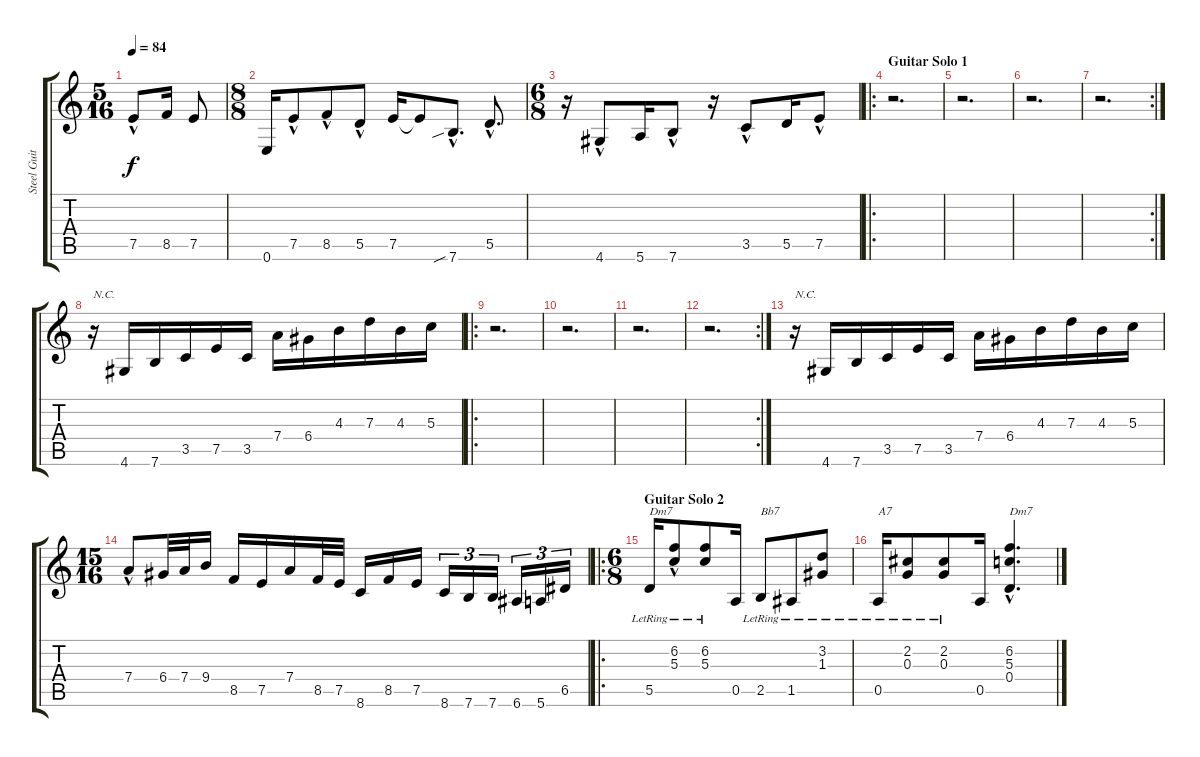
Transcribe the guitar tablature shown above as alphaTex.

\track ("Steel Guitar" "Steel Guit") {instrument acousticguitarsteel}
\staff {score tabs}
\tuning (E4 B3 G3 D3 A2 E2) {hide}
\ts (5 16)
\tempo 84
\clef g2
\ks c
7.5{hac}.8{dy f} 8.5.16 7.5.8 |
\ts (8 8)
0.6.16 7.5{hac}.8 8.5{hac}.8 5.5{hac}.8 7.5.16 7.5{t}.8 7.6{sib hac}.8{d} 5.5{hac}.8{d} |
\ts (6 8)
r.16 4.6{hac}.8 5.6.16 7.6{hac}.8 r.16 3.5{hac}.8 5.5.16 7.5{hac}.8 |
\ro
\section ("" "Guitar Solo 1")
r.2{d} |
r.2{d} |
r.2{d} |
\rc 2
r.2{d} |
r.16{txt "N.C."} 4.6.16 7.6.16 3.5.16 7.5.16 3.5.16 7.4.16 6.4.16 4.3.16 7.3.16 4.3.16 5.3.16 |
\ro
r.2{d} |
r.2{d} |
r.2{d} |
\rc 2
r.2{d} |
r.16{txt "N.C."} 4.6.16 7.6.16 3.5.16 7.5.16 3.5.16 7.4.16 6.4.16 4.3.16 7.3.16 4.3.16 5.3.16 |
\ts (15 16)
7.4{hac}.8 6.4.32 7.4.32 9.4.16 8.5.16 7.5.16 7.4.16 8.5.32 7.5.32 8.6.16 8.5.16 7.5.16 8.6.16{tu (3 2)} 7.6.16{tu (3 2)} 7.6.16{tu (3 2)} 6.6.16{tu (3 2)} 5.6.16{tu (3 2)} 6.5.16{tu (3 2)} |
\ro
\ts (6 8)
\section ("" "Guitar Solo 2")
5.5{lr}.16{txt "Dm7"} (6.2{hac lr} 5.3{hac lr}).8 (6.2{lr} 5.3).8 0.5.16 2.5{lr}.8{txt "Bb7"} 1.5{lr}.8 (3.2{lr} 1.3{lr}).8 |
0.5{lr}.16{txt "A7"} (2.2{lr} 0.3{lr}).8 (2.2{lr} 0.3{lr}).8 0.5.16 (6.2{hac} 5.3{hac} 0.4{hac}).4{d txt "Dm7"}
